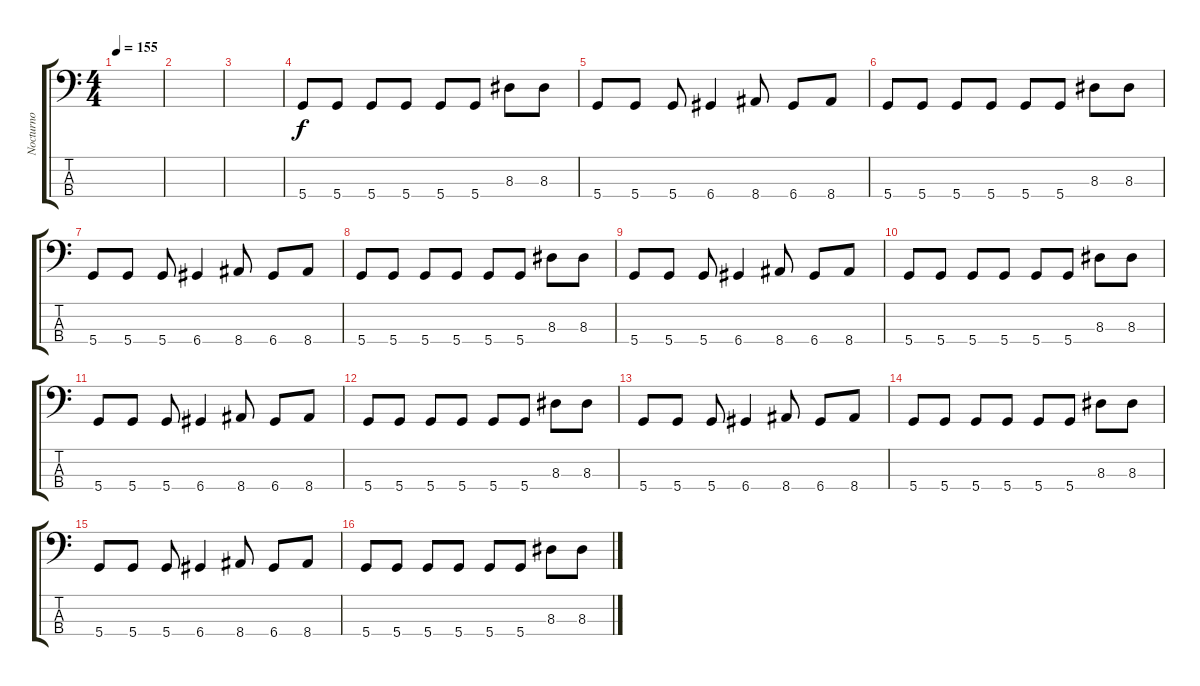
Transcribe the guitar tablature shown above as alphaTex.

\track ("Nocturno" "Nocturno") {instrument electricbasspick}
\staff {score tabs}
\tuning (F2 C2 G1 D1) {hide}
\ts (4 4)
\tempo 155
\clef f4
\ks c
|
|
|
5.4.8 5.4.8 5.4.8 5.4.8 5.4.8 5.4.8 8.3.8 8.3.8 |
5.4.8 5.4.8 5.4.8 6.4.4 8.4.8 6.4.8 8.4.8 |
5.4.8 5.4.8 5.4.8 5.4.8 5.4.8 5.4.8 8.3.8 8.3.8 |
5.4.8 5.4.8 5.4.8 6.4.4 8.4.8 6.4.8 8.4.8 |
5.4.8 5.4.8 5.4.8 5.4.8 5.4.8 5.4.8 8.3.8 8.3.8 |
5.4.8 5.4.8 5.4.8 6.4.4 8.4.8 6.4.8 8.4.8 |
5.4.8 5.4.8 5.4.8 5.4.8 5.4.8 5.4.8 8.3.8 8.3.8 |
5.4.8 5.4.8 5.4.8 6.4.4 8.4.8 6.4.8 8.4.8 |
5.4.8 5.4.8 5.4.8 5.4.8 5.4.8 5.4.8 8.3.8 8.3.8 |
5.4.8 5.4.8 5.4.8 6.4.4 8.4.8 6.4.8 8.4.8 |
5.4.8 5.4.8 5.4.8 5.4.8 5.4.8 5.4.8 8.3.8 8.3.8 |
5.4.8 5.4.8 5.4.8 6.4.4 8.4.8 6.4.8 8.4.8 |
5.4.8 5.4.8 5.4.8 5.4.8 5.4.8 5.4.8 8.3.8 8.3.8
